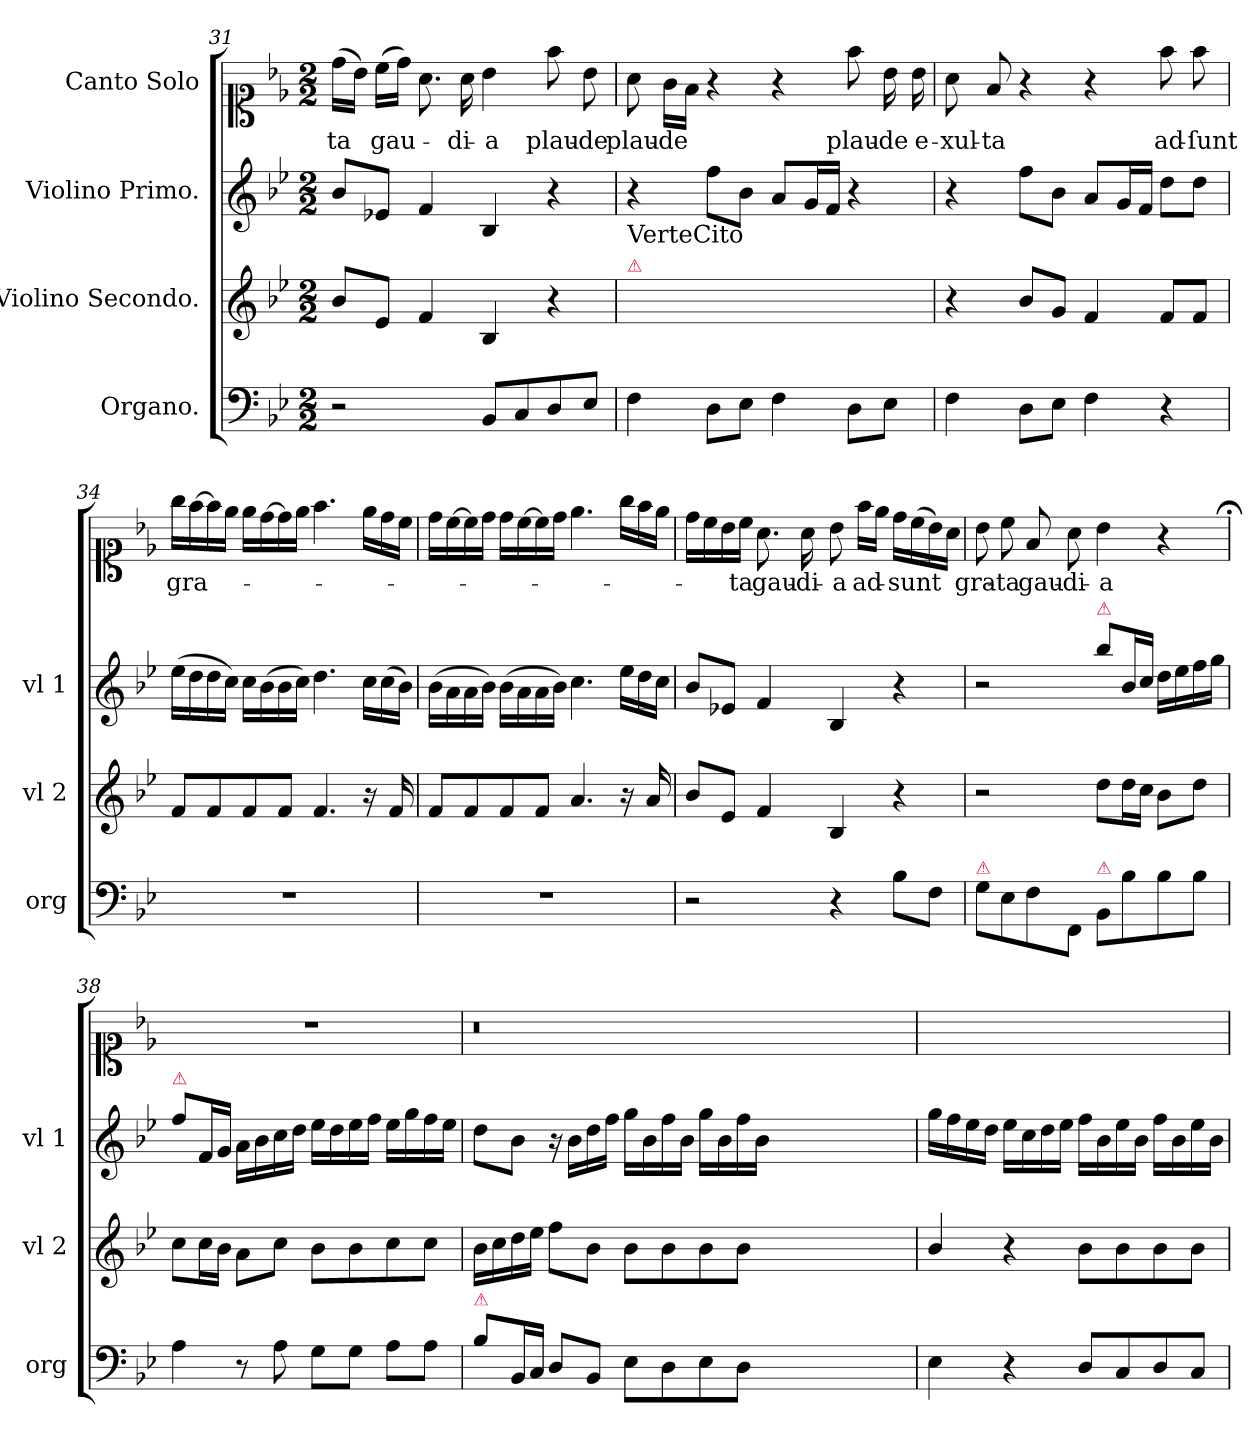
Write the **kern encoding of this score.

**kern	**kern	**dynam	**kern	**dynam	**kern	**text
*part4	*part3	*part3	*part2	*part2	*part1	*part1
*staff4	*staff3	*staff3	*staff2	*staff2	*staff1	*staff1
*I"Organo.	*I"Violino Secondo.	*	*I"Violino Primo.	*	*I"Canto Solo	*
*I'org	*I'vl 2	*	*I'vl 1	*	*	*
*clefF4	*clefG2	*	*clefG2	*	*clefC1	*
*k[b-e-]	*k[b-e-]	*	*k[b-e-]	*	*k[b-e-]	*
*M2/2	*M2/2	*	*M2/2	*	*M2/2	*
=31	=31	=31	=31	=31	=31	=31
2r	8b-/L	.	8b-/L	.	(16dd\LL	-ta
.	.	.	.	.	16b-\JJ)	.
.	8e-/J	.	8e-X/J	.	(16cc\LL	gau-
.	.	.	.	.	16dd\JJ)	.
.	4f/	.	4f/	.	8.a\	.
.	.	.	.	.	16a\	-di-
8BB-/L	4B-/	.	4B-/	.	4b-\	-a
8C/	.	.	.	.	.	.
8D/	4r	.	4r	.	8ff\	plau-
8E-/J	.	.	.	.	8b-\	-de
=32	=32	=32	=32	=32	=32	=32
!	!	!	!LO:TX:b:t=VerteCito	!	!	!
!	!LO:TX:a:color=crimson:t=⚠	!	!	!	!	!
!	!	!	!	!	!	!LO:LY:i
4F\	1ryy	.	4r	.	8a\	plau-
!	!	!	!	!	!	!LO:LY:i
.	.	.	.	.	16g\LL	-de
.	.	.	.	.	16f\JJ	.
8D\L	.	.	8ff\L	.	4r	.
8E-\J	.	.	8b-\J	.	.	.
4F\	.	.	8a/L	.	4r	.
.	.	.	16g/L	.	.	.
.	.	.	16f/JJ	.	.	.
8D\L	.	.	4r	.	8ff\	plau-
8E-\J	.	.	.	.	16b-\	-de
.	.	.	.	.	16b-\	e-
=33	=33	=33	=33	=33	=33	=33
4F\	4r	.	4r	.	8a\	-xul-
.	.	.	.	.	8f/	-ta
8D\L	8b-/L	.	8ff\L	.	4r	.
8E-\J	8g/J	.	8b-\J	.	.	.
!	!	!LO:DY:b	!	!	!	!
4F\	4f/	piano&colon;	8a/L	.	4r	.
.	.	.	16g/L	.	.	.
.	.	.	16f/JJ	.	.	.
4r	8f/L	.	8dd\L	.	8ff\	ad-
.	8f/J	.	8dd\J	.	8ff\	-ſunt
=34	=34	=34	=34	=34	=34	=34
1r	8f/L	.	(16ee-\LL	.	16gg\LL	gra-
.	.	.	16dd\	.	[16ff\	.
.	8f/	.	16dd\	.	16ff\]	.
.	.	.	16cc\JJ)	.	16ee-\JJ	.
.	8f/	.	16cc\LL	.	16ee-\LL	.
.	.	.	(16b-\	.	[16dd\	.
.	8f/J	.	16b-\	.	16dd\]	.
.	.	.	16cc\JJ)	.	16ee-\JJ	.
.	4.f/	.	4.dd\	.	4.ff\	.
*	*	*	*Xtuplet	*	*Xtuplet	*
.	16r	.	24cc\LL	.	24ee-\LL	.
.	.	.	(24cc\	.	24dd\	.
.	16f/	.	.	.	.	.
.	.	.	24b-\JJ)	.	24cc\JJ	.
=35	=35	=35	=35	=35	=35	=35
1r	8f/L	.	(16b-\LL	.	16dd\LL	.
.	.	.	16a\	.	[16cc\	.
.	8f/	.	16a\	.	16cc\]	.
.	.	.	16b-\JJ)	.	16dd\JJ	.
.	8f/	.	(16b-\LL	.	16dd\LL	.
.	.	.	16a\	.	[16cc\	.
.	8f/J	.	16a\	.	16cc\]	.
.	.	.	16b-\JJ)	.	16dd\JJ	.
.	4.a/	.	4.cc\	.	4.ee-\	.
.	16r	.	24ee-\LL	.	24gg\LL	.
.	.	.	24dd\	.	24ff\	.
.	16a/	.	.	.	.	.
.	.	.	24cc\JJ	.	24ee-\JJ	.
=36	=36	=36	=36	=36	=36	=36
2r	8b-/L	.	8b-/L	.	16dd\LL	.
.	.	.	.	.	16cc\	.
.	8e-/J	.	8e-X/J	.	16b-\	.
.	.	.	.	.	16cc\JJ	-ta
.	4f/	.	4f/	.	8.a\	gau-
.	.	.	.	.	16a\	-di-
4r	4B-/	.	4B-/	.	8b-\	-a
.	.	.	.	.	16ff\LL	ad-
.	.	.	.	.	16ee-\JJ	.
8B-\L	4r	.	4r	.	16dd\LL	-sunt
.	.	.	.	.	(16cc\	.
8F\J	.	.	.	.	16b-\)	.
.	.	.	.	.	16a\JJ	.
=37	=37	=37	=37	=37	=37	=37
!LO:TX:a:color=crimson:t=⚠	!	!	!	!	!	!
8G\L	2r	.	2r	.	8b-\	gra-
8E-\	.	.	.	.	8cc\	-ta
8F\	.	.	.	.	8f/	gau-
8FF/J	.	.	.	.	8a\	-di-
!	!	!	!LO:TX:a:color=crimson:t=⚠	!	!	!
!LO:TX:a:color=crimson:t=⚠	!	!	!	!	!	!
8BB-/L	8dd\L	.	8bb-\L	.	4b-\	-a
8B-\	16dd\L	.	16b-/L	.	.	.
!	!	!	!	!LO:DY:a	!	!
.	16cc\JJ	.	16cc/JJ	pia	.	.
8B-\	8b-\L	.	16dd\LL	.	4r	.
.	.	.	16ee-\	.	.	.
8B-\J	8dd\J	.	16ff\	.	.	.
.	.	.	16gg\JJ	.	.	.
=38	=38	=38;	=38	=38;	=38;	=38;
!	!	!	!LO:TX:a:color=crimson:t=⚠	!	!	!
4A\	8cc\L	.	8ff\L	.	1r	.
.	16cc\L	.	16f/L	.	.	.
.	16b-\JJ	.	16g/JJ	.	.	.
8r	8a\L	.	16a\LL	.	.	.
.	.	.	16b-\	.	.	.
8A\	8cc\J	.	16cc\	.	.	.
.	.	.	16dd\JJ	.	.	.
8G\L	8b-\L	.	16ee-\LL	.	.	.
.	.	.	16dd\	.	.	.
8G\J	8b-\	.	16ee-\	.	.	.
.	.	.	16ff\JJ	.	.	.
8A\L	8cc\	.	16ee-\LL	.	.	.
.	.	.	16gg\	.	.	.
8A\J	8cc\J	.	16ff\	.	.	.
.	.	.	16ee-\JJ	.	.	.
=39	=39	=39	=39	=39	=39	=39
!LO:TX:a:color=crimson:t=⚠	!	!	!	!	!	!
8B-\L	16b-\LL	.	8dd\L	.	0.r	.
.	16cc\	.	.	.	.	.
16BB-/L	16dd\	.	8b-\J	.	.	.
16C/JJ	16ee-\JJ	.	.	.	.	.
8D/L	8ff\L	.	16r	.	.	.
.	.	.	16b-\LL	.	.	.
8BB-/J	8b-\J	.	16dd\	.	.	.
.	.	.	16ff\JJ	.	.	.
8E-\L	8b-\L	.	16gg\LL	.	.	.
.	.	.	16b-\	.	.	.
8D\	8b-\	.	16ff\	.	.	.
.	.	.	16b-\JJ	.	.	.
8E-\	8b-\	.	16gg\LL	.	.	.
.	.	.	16b-\	.	.	.
8D\J	8b-\J	.	16ff\	.	.	.
.	.	.	16b-\JJ	.	.	.
0ryy	0ryy	.	0ryy	.	.	.
=40	=40	=40	=40	=40	=40	=40
4E-\	4b-/	.	16gg\LL	.	1ryy	.
.	.	.	16ff\	.	.	.
.	.	.	16ee-\	.	.	.
.	.	.	16dd\JJ	.	.	.
4r	4r	.	16ee-\LL	.	.	.
.	.	.	16cc\	.	.	.
.	.	.	16dd\	.	.	.
.	.	.	16ee-\JJ	.	.	.
8D/L	8b-\L	.	16ff\LL	.	.	.
.	.	.	16b-\	.	.	.
8C/	8b-\	.	16ee-\	.	.	.
.	.	.	16b-\JJ	.	.	.
8D/	8b-\	.	16ff\LL	.	.	.
.	.	.	16b-\	.	.	.
8C/J	8b-\J	.	16ee-\	.	.	.
.	.	.	16b-\JJ	.	.	.
=	=	=	=	=	=	=
*-	*-	*-	*-	*-	*-	*-
